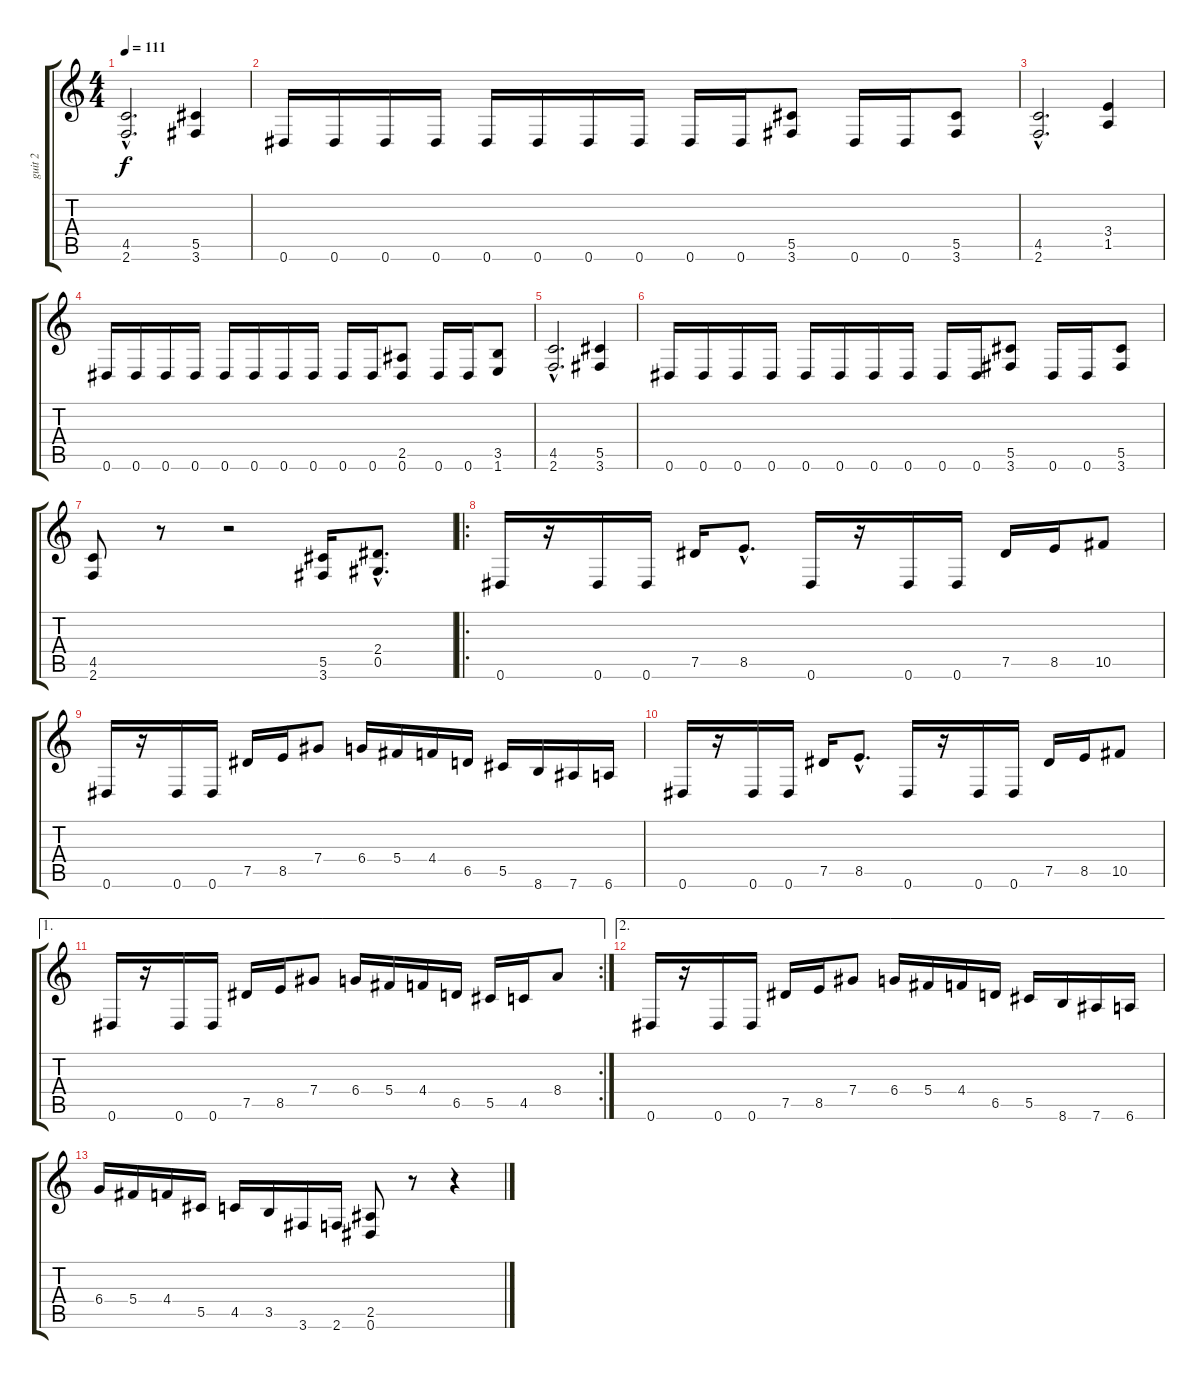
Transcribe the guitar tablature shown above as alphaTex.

\track ("guit 2" "guit 2") {instrument distortionguitar}
\staff {score tabs}
\tuning (Eb4 Bb3 Gb3 Db3 Ab2 Eb2) {hide}
\ts (4 4)
\tempo 111
\clef g2
\ks c
(4.5{hac} 2.6{hac}).2{d dy f} (5.5 3.6).4 |
0.6.16 0.6.16 0.6.16 0.6.16 0.6.16 0.6.16 0.6.16 0.6.16 0.6.16 0.6.16 (5.5 3.6).8 0.6.16 0.6.16 (5.5 3.6).8 |
(4.5{hac} 2.6{hac}).2{d} (3.4 1.5).4 |
0.6.16 0.6.16 0.6.16 0.6.16 0.6.16 0.6.16 0.6.16 0.6.16 0.6.16 0.6.16 (2.5 0.6).8 0.6.16 0.6.16 (3.5 1.6).8 |
(4.5{hac} 2.6{hac}).2{d} (5.5 3.6).4 |
0.6.16 0.6.16 0.6.16 0.6.16 0.6.16 0.6.16 0.6.16 0.6.16 0.6.16 0.6.16 (5.5 3.6).8 0.6.16 0.6.16 (5.5 3.6).8 |
(4.5 2.6).8 r.8 r.2 (5.5 3.6).16 (2.4{hac} 0.5{hac}).8{d} |
\ro
0.6.16 r.16 0.6.16 0.6.16 7.5.16 8.5{hac}.8{d} 0.6.16 r.16 0.6.16 0.6.16 7.5.16 8.5.16 10.5.8 |
0.6.16 r.16 0.6.16 0.6.16 7.5.16 8.5.16 7.4.8 6.4.16 5.4.16 4.4.16 6.5.16 5.5.16 8.6.16 7.6.16 6.6.16 |
0.6.16 r.16 0.6.16 0.6.16 7.5.16 8.5{hac}.8{d} 0.6.16 r.16 0.6.16 0.6.16 7.5.16 8.5.16 10.5.8 |
\ae 1
\rc 2
0.6.16 r.16 0.6.16 0.6.16 7.5.16 8.5.16 7.4.8 6.4.16 5.4.16 4.4.16 6.5.16 5.5.16 4.5.16 8.4.8 |
\ae 2
0.6.16 r.16 0.6.16 0.6.16 7.5.16 8.5.16 7.4.8 6.4.16 5.4.16 4.4.16 6.5.16 5.5.16 8.6.16 7.6.16 6.6.16 |
6.4.16 5.4.16 4.4.16 5.5.16 4.5.16 3.5.16 3.6.16 2.6.16 (2.5 0.6).8 r.8 r.4
